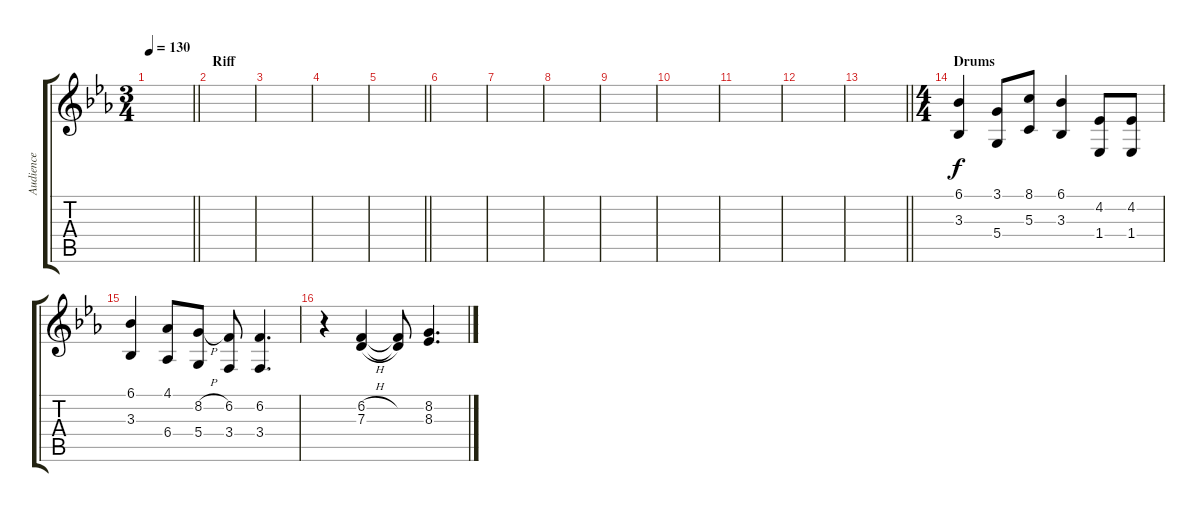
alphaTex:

\track ("Audience" "Audience") {instrument lead6voice}
\staff {score tabs}
\tuning (E4 B3 G3 D3 A2 E2) {hide}
\ts (3 4)
\tempo 130
\clef g2
\barLineRight lightlight
\ks eb
|
\section ("" "Riff")
|
|
|
\barLineRight lightlight
|
|
|
|
|
|
|
|
\barLineRight lightlight
|
\ts (4 4)
\section ("" "Drums")
(6.1 3.3).4 (3.1 5.4).8 (8.1 5.3).8 (6.1 3.3).4 (4.2 1.4).8 (4.2 1.4).8 |
(6.1 3.3).4 (4.1 6.4).8 (8.2{h} 5.4).8 (6.2 3.4).8 (6.2 3.4).4{d} |
r.4 (6.2{h} 7.3{h}).4 (6.2{t} 7.3{t}).8 (8.2{h} 8.3{h}).4{d}
